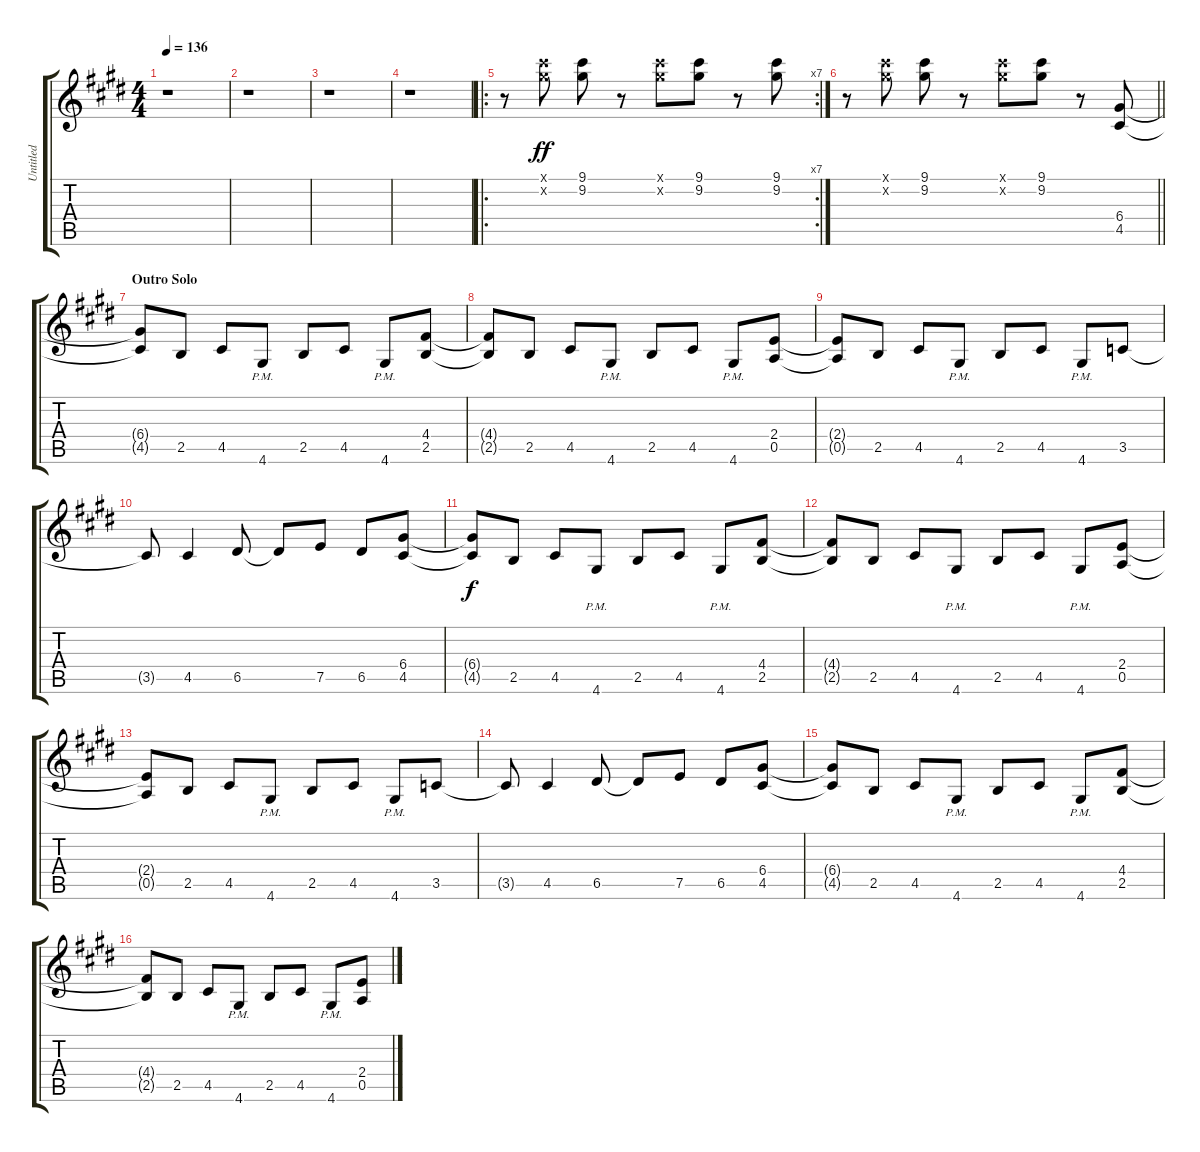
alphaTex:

\track ("Untitled" "Untitled") {instrument distortionguitar}
\staff {score tabs}
\tuning (E4 B3 G3 D3 A2 E2) {hide}
\ts (4 4)
\tempo 136
\clef g2
\ks e
r.1{dy f} |
r.1 |
r.1 |
r.1 |
\ro
\rc 7
\ks c#minor
r.8 (9.1{x} 9.2{x}).8{dy ff} (9.1 9.2).8 r.8 (9.1{x} 9.2{x}).8 (9.1 9.2).8 r.8 (9.1 9.2).8 |
\barLineRight lightlight
\ks e
r.8 (9.1{x} 9.2{x}).8 (9.1 9.2).8 r.8 (9.1{x} 9.2{x}).8 (9.1 9.2).8 r.8 (6.4 4.5).8 |
\section ("" "Outro Solo")
\ks c#minor
(6.4{t} 4.5{t}).8 2.5.8 4.5.8 4.6{pm}.8 2.5.8 4.5.8 4.6{pm}.8 (4.4 2.5).8 |
(4.4{t} 2.5{t}).8 2.5.8 4.5.8 4.6{pm}.8 2.5.8 4.5.8 4.6{pm}.8 (2.4 0.5).8 |
(2.4{t} 0.5{t}).8 2.5.8 4.5.8 4.6{pm}.8 2.5.8 4.5.8 4.6{pm}.8 3.5.8 |
3.5{t}.8 4.5.4 6.5.8 6.5{t}.8 7.5.8 6.5.8 (6.4 4.5).8 |
(6.4{t} 4.5{t}).8{dy f} 2.5.8 4.5.8 4.6{pm}.8 2.5.8 4.5.8 4.6{pm}.8 (4.4 2.5).8 |
(4.4{t} 2.5{t}).8 2.5.8 4.5.8 4.6{pm}.8 2.5.8 4.5.8 4.6{pm}.8 (2.4 0.5).8 |
(2.4{t} 0.5{t}).8 2.5.8 4.5.8 4.6{pm}.8 2.5.8 4.5.8 4.6{pm}.8 3.5.8 |
3.5{t}.8 4.5.4 6.5.8 6.5{t}.8 7.5.8 6.5.8 (6.4 4.5).8 |
(6.4{t} 4.5{t}).8 2.5.8 4.5.8 4.6{pm}.8 2.5.8 4.5.8 4.6{pm}.8 (4.4 2.5).8 |
(4.4{t} 2.5{t}).8 2.5.8 4.5.8 4.6{pm}.8 2.5.8 4.5.8 4.6{pm}.8 (2.4 0.5).8
